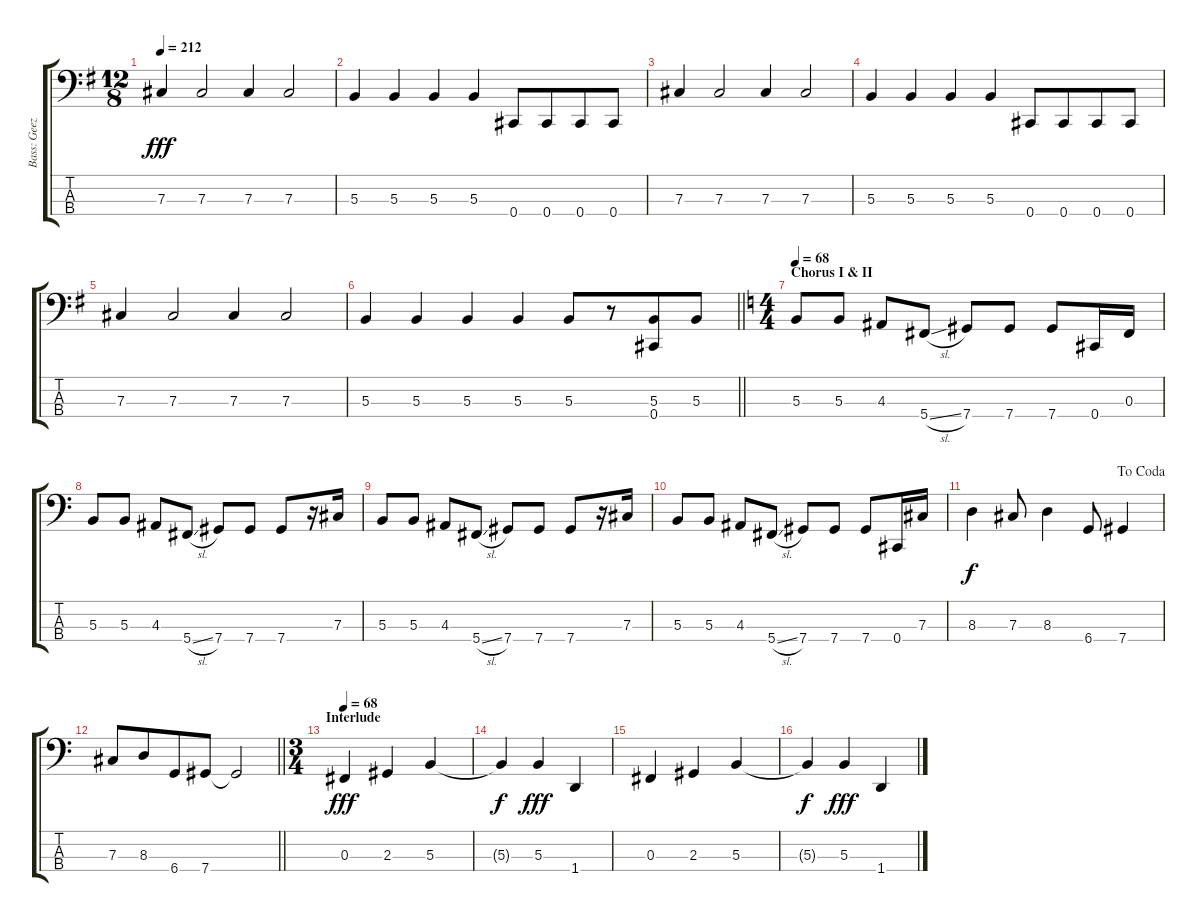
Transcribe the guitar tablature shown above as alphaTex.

\track ("Bass: Geezer" "Bass: Geez") {instrument electricbassfinger}
\staff {score tabs}
\tuning (E2 B1 Gb1 Db1) {hide}
\ts (12 8)
\tempo 212
\clef f4
\ks g
7.3.4{dy fff} 7.3.2 7.3.4 7.3.2 |
5.3.4 5.3.4 5.3.4 5.3.4 0.4.8{beam merge} 0.4.8 0.4.8 0.4.8 |
7.3.4 7.3.2 7.3.4 7.3.2 |
5.3.4 5.3.4 5.3.4 5.3.4 0.4.8{beam merge} 0.4.8 0.4.8 0.4.8 |
7.3.4 7.3.2 7.3.4 7.3.2 |
\barLineRight lightlight
5.3.4 5.3.4 5.3.4 5.3.4 5.3.8{beam merge} r.8 (5.3 0.4).8 5.3.8 |
\ts (4 4)
\section ("" "Chorus I & II")
\tempo 68
\ks c
5.3.8 5.3.8 4.3.8 5.4{sl}.8 7.4.8 7.4.8 7.4.8 0.4.16 0.3.16 |
5.3.8 5.3.8 4.3.8 5.4{sl}.8 7.4.8 7.4.8 7.4.8 r.16 7.3.16 |
5.3.8 5.3.8 4.3.8 5.4{sl}.8 7.4.8 7.4.8 7.4.8 r.16 7.3.16 |
5.3.8 5.3.8 4.3.8 5.4{sl}.8 7.4.8 7.4.8 7.4.8 0.4.16 7.3.16 |
\jump dacoda
8.3.4{dy f} 7.3.8 8.3.4 6.4.8 7.4.4 |
\barLineRight lightlight
7.3.8{beam Up} 8.3.8{beam Up beam merge} 6.4.8{beam Up} 7.4.8{beam Up} 7.4{t}.2 |
\ts (3 4)
\section ("" "Interlude")
\tempo 68
0.3.4{dy fff} 2.3.4 5.3.4 |
5.3{t}.4{dy f} 5.3.4{dy fff} 1.4.4 |
0.3.4 2.3.4 5.3.4 |
5.3{t}.4{dy f} 5.3.4{dy fff} 1.4.4
